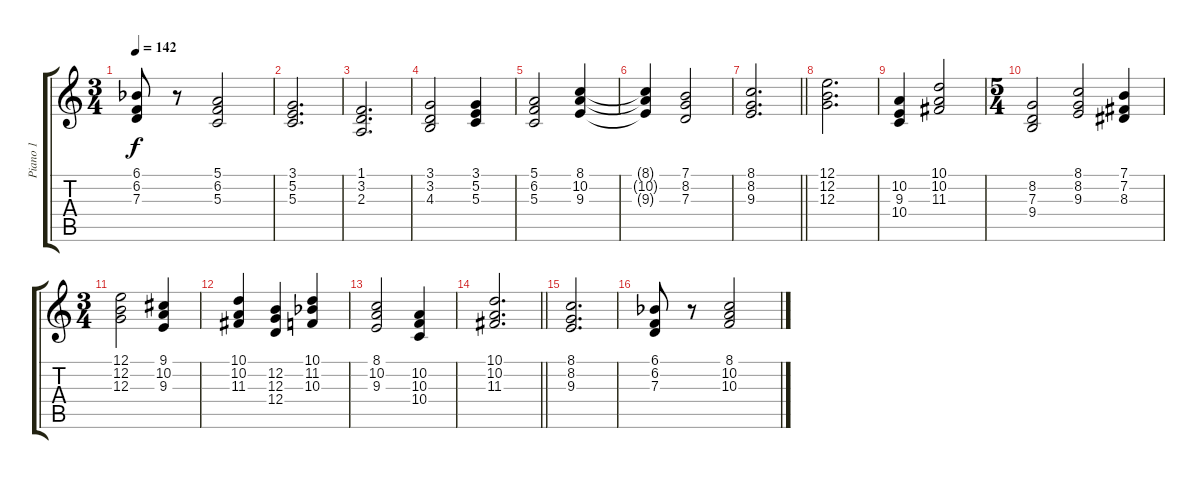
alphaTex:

\track ("Piano 1" "Piano 1") {instrument acousticgrandpiano}
\staff {score tabs}
\tuning (E4 B3 G3 D3 A2 E2) {hide}
\ts (3 4)
\tempo 142
\clef g2
\ks c
(6.1{acc b} 6.2 7.3).8{dy f} r.8 (5.1 6.2 5.3).2 |
(3.1 5.2 5.3).2{d} |
(1.1 3.2 2.3).2{d} |
(3.1 3.2 4.3).2 (3.1 5.2 5.3).4 |
(5.1 6.2 5.3).2 (8.1 10.2 9.3).4 |
(8.1{t} 10.2{t} 9.3{t}).4 (7.1 8.2 7.3).2 |
\barLineRight lightlight
(8.1 8.2 9.3).2{d} |
(12.1 12.2 12.3).2{d} |
(10.2 9.3 10.4).4 (10.1 10.2 11.3).2 |
\ts (5 4)
(8.2 7.3 9.4).2 (8.1 8.2 9.3).2 (7.1 7.2 8.3).4 |
\ts (3 4)
(12.1 12.2 12.3).2 (9.1 10.2 9.3).4 |
(10.1 10.2 11.3).4 (12.2 12.3 12.4).4 (10.1 11.2{acc b} 10.3).4 |
(8.1 10.2 9.3).2 (10.2 10.3 10.4).4 |
\barLineRight lightlight
(10.1 10.2 11.3).2{d} |
(8.1 8.2 9.3).2{d} |
(6.1{acc b} 6.2 7.3).8 r.8 (8.1 10.2 10.3).2
